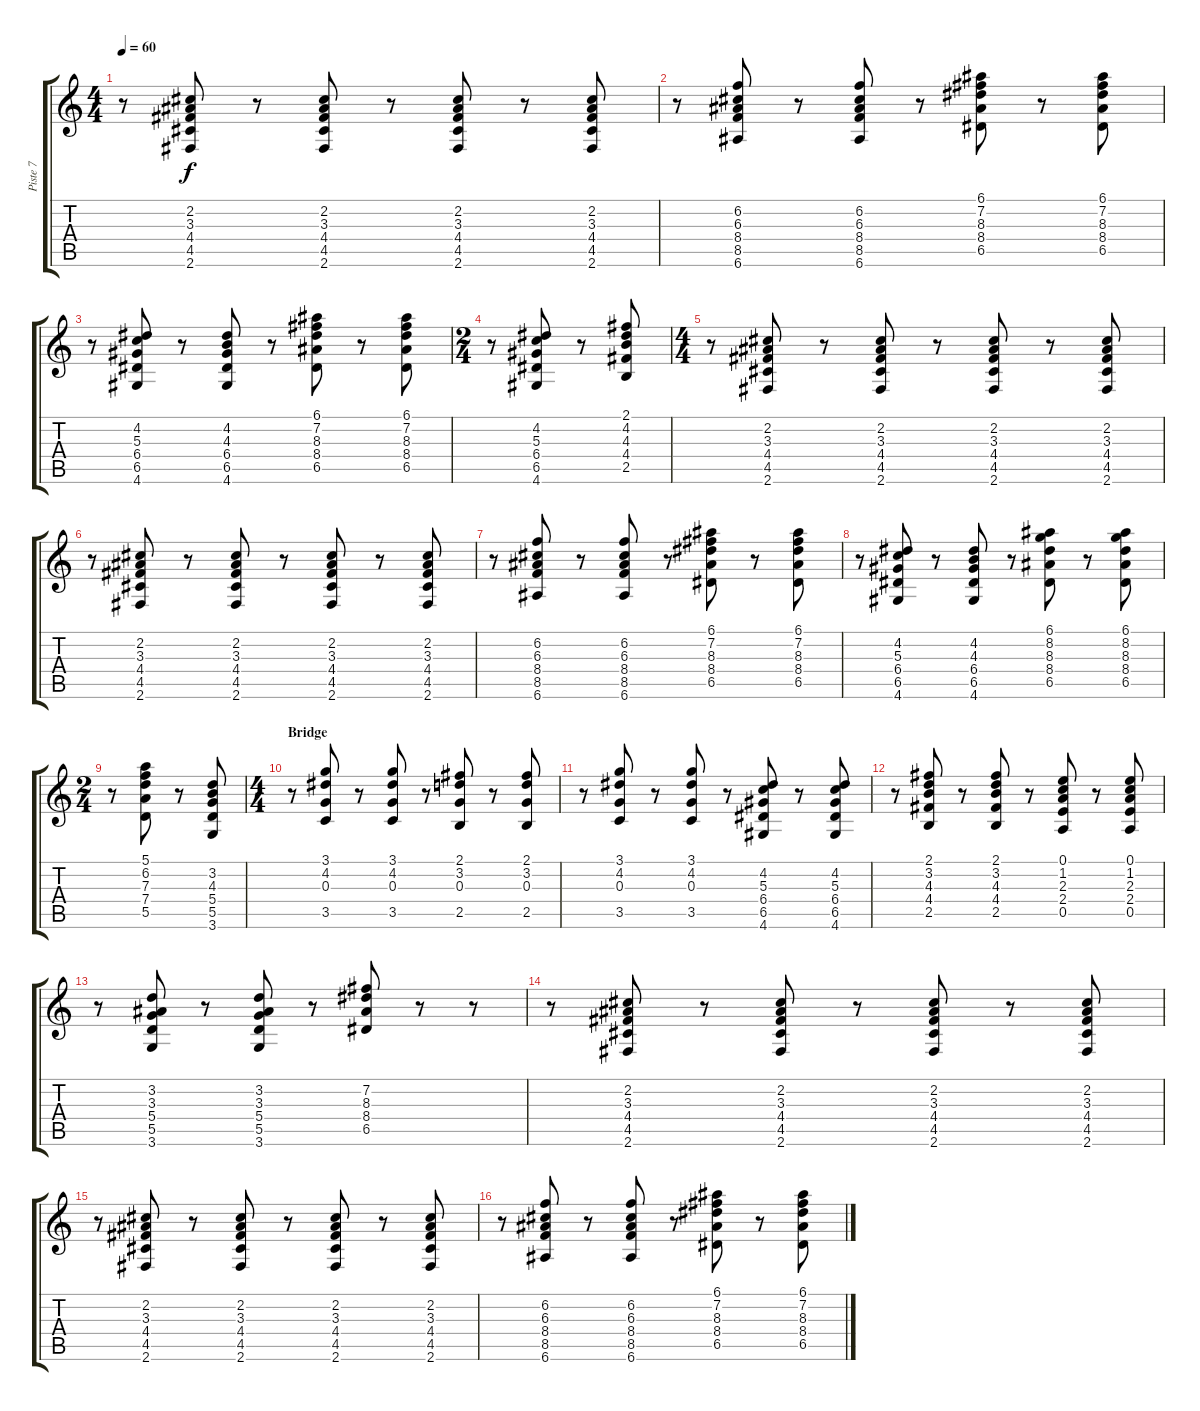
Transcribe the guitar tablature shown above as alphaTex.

\track ("Piste 7" "Piste 7") {instrument electricguitarjazz}
\staff {score tabs}
\tuning (E4 B3 G3 D3 A2 E2) {hide}
\ts (4 4)
\tempo 60
\clef g2
\ks c
r.8{dy f} (2.2 3.3 4.4 4.5 2.6).8 r.8 (2.2 3.3 4.4 4.5 2.6).8 r.8 (2.2 3.3 4.4 4.5 2.6).8 r.8 (2.2 3.3 4.4 4.5 2.6).8 |
r.8 (6.2 6.3 8.4 8.5 6.6).8 r.8 (6.2 6.3 8.4 8.5 6.6).8 r.8 (6.1 7.2 8.3 8.4 6.5).8 r.8 (6.1 7.2 8.3 8.4 6.5).8 |
r.8 (4.2 5.3 6.4 6.5 4.6).8 r.8 (4.2 4.3 6.4 6.5 4.6).8 r.8 (6.1 7.2 8.3 8.4 6.5).8 r.8 (6.1 7.2 8.3 8.4 6.5).8 |
\ts (2 4)
r.8 (4.2 5.3 6.4 6.5 4.6).8 r.8 (2.1 4.2 4.3 4.4 2.5).8 |
\ts (4 4)
\section ("" "")
r.8 (2.2 3.3 4.4 4.5 2.6).8 r.8 (2.2 3.3 4.4 4.5 2.6).8 r.8 (2.2 3.3 4.4 4.5 2.6).8 r.8 (2.2 3.3 4.4 4.5 2.6).8 |
r.8 (2.2 3.3 4.4 4.5 2.6).8 r.8 (2.2 3.3 4.4 4.5 2.6).8 r.8 (2.2 3.3 4.4 4.5 2.6).8 r.8 (2.2 3.3 4.4 4.5 2.6).8 |
r.8 (6.2 6.3 8.4 8.5 6.6).8 r.8 (6.2 6.3 8.4 8.5 6.6).8 r.8 (6.1 7.2 8.3 8.4 6.5).8 r.8 (6.1 7.2 8.3 8.4 6.5).8 |
r.8 (4.2 5.3 6.4 6.5 4.6).8 r.8 (4.2 4.3 6.4 6.5 4.6).8 r.8 (6.1 8.2 8.3 8.4 6.5).8 r.8 (6.1 8.2 8.3 8.4 6.5).8 |
\ts (2 4)
r.8 (5.1 6.2 7.3 7.4 5.5).8 r.8 (3.2 4.3 5.4 5.5 3.6).8 |
\ts (4 4)
\section ("" "Bridge")
r.8 (3.1 4.2 0.3 3.5).8 r.8 (3.1 4.2 0.3 3.5).8 r.8 (2.1 3.2 0.3 2.5).8 r.8 (2.1 3.2 0.3 2.5).8 |
r.8 (3.1 4.2 0.3 3.5).8 r.8 (3.1 4.2 0.3 3.5).8 r.8 (4.2 5.3 6.4 6.5 4.6).8 r.8 (4.2 5.3 6.4 6.5 4.6).8 |
r.8 (2.1 3.2 4.3 4.4 2.5).8 r.8 (2.1 3.2 4.3 4.4 2.5).8 r.8 (0.1 1.2 2.3 2.4 0.5).8 r.8 (0.1 1.2 2.3 2.4 0.5).8 |
r.8 (3.2 3.3 5.4 5.5 3.6).8 r.8 (3.2 3.3 5.4 5.5 3.6).8 r.8 (7.2 8.3 8.4 6.5).8 r.8 r.8 |
\section ("" "")
r.8 (2.2 3.3 4.4 4.5 2.6).8 r.8 (2.2 3.3 4.4 4.5 2.6).8 r.8 (2.2 3.3 4.4 4.5 2.6).8 r.8 (2.2 3.3 4.4 4.5 2.6).8 |
r.8 (2.2 3.3 4.4 4.5 2.6).8 r.8 (2.2 3.3 4.4 4.5 2.6).8 r.8 (2.2 3.3 4.4 4.5 2.6).8 r.8 (2.2 3.3 4.4 4.5 2.6).8 |
r.8 (6.2 6.3 8.4 8.5 6.6).8 r.8 (6.2 6.3 8.4 8.5 6.6).8 r.8 (6.1 7.2 8.3 8.4 6.5).8 r.8 (6.1 7.2 8.3 8.4 6.5).8
